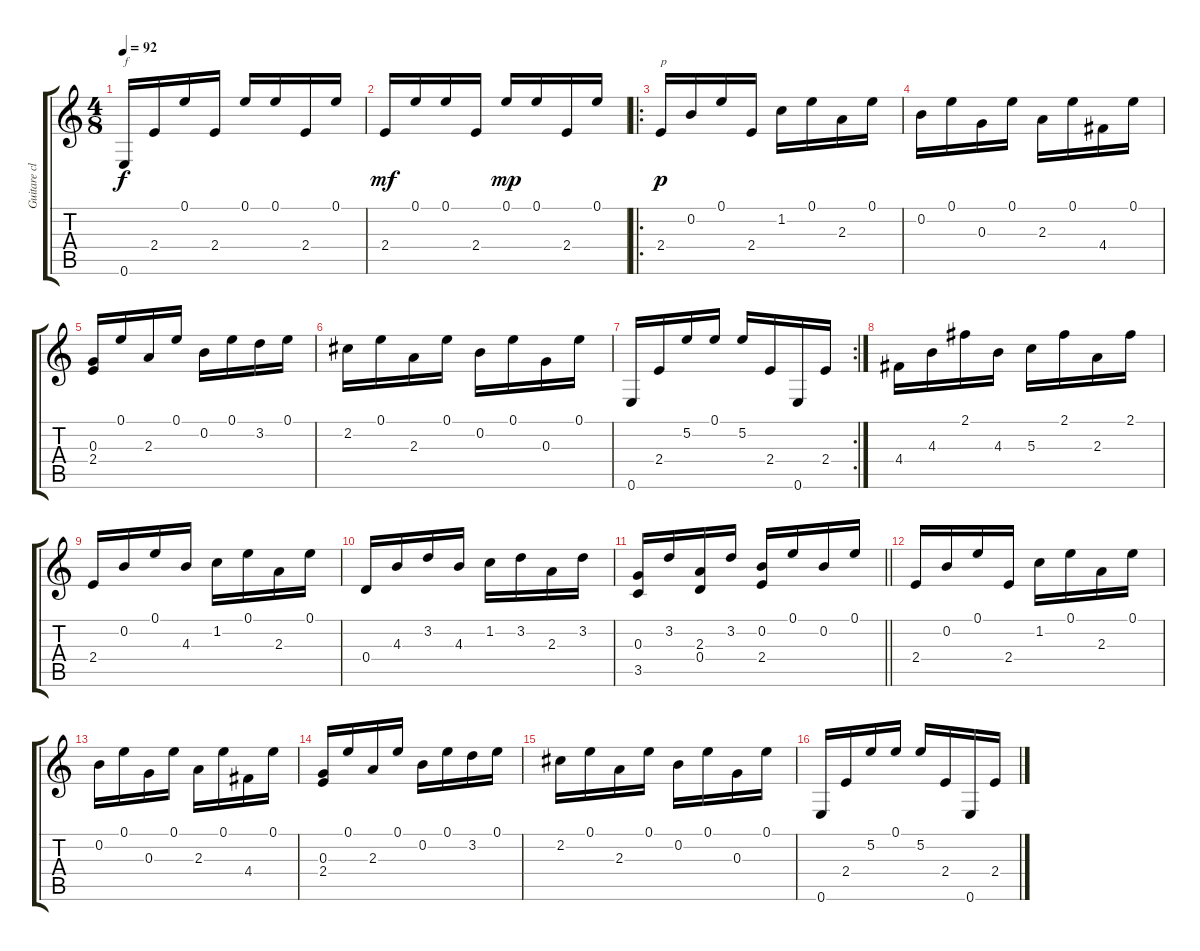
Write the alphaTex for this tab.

\track ("Guitare classique" "Guitare cl") {instrument acousticguitarnylon}
\staff {score tabs}
\tuning (E4 B3 G3 D3 A2 E2) {hide}
\ts (4 8)
\tempo 92
\clef g2
\ks c
0.6.16{txt "f" dy f} 2.4.16 0.1.16 2.4.16 0.1.16 0.1.16 2.4.16 0.1.16 |
2.4.16{dy mf} 0.1.16 0.1.16 2.4.16 0.1.16{dy mp} 0.1.16 2.4.16 0.1.16 |
\ro
2.4.16{txt "p" dy p} 0.2.16 0.1.16 2.4.16 1.2.16 0.1.16 2.3.16 0.1.16 |
0.2.16 0.1.16 0.3.16 0.1.16 2.3.16 0.1.16 4.4.16 0.1.16 |
(0.3 2.4).16 0.1.16 2.3.16 0.1.16 0.2.16 0.1.16 3.2.16 0.1.16 |
2.2.16 0.1.16 2.3.16 0.1.16 0.2.16 0.1.16 0.3.16 0.1.16 |
\rc 2
0.6.16 2.4.16 5.2.16 0.1.16 5.2.16 2.4.16 0.6.16 2.4.16 |
4.4.16 4.3.16 2.1.16 4.3.16 5.3.16 2.1.16 2.3.16 2.1.16 |
2.4.16 0.2.16 0.1.16 4.3.16 1.2.16 0.1.16 2.3.16 0.1.16 |
0.4.16 4.3.16 3.2.16 4.3.16 1.2.16 3.2.16 2.3.16 3.2.16 |
\barLineRight lightlight
(0.3 3.5).16 3.2.16 (2.3 0.4).16 3.2.16 (0.2 2.4).16 0.1.16 0.2.16 0.1.16 |
2.4.16 0.2.16 0.1.16 2.4.16 1.2.16 0.1.16 2.3.16 0.1.16 |
0.2.16 0.1.16 0.3.16 0.1.16 2.3.16 0.1.16 4.4.16 0.1.16 |
(0.3 2.4).16 0.1.16 2.3.16 0.1.16 0.2.16 0.1.16 3.2.16 0.1.16 |
2.2.16 0.1.16 2.3.16 0.1.16 0.2.16 0.1.16 0.3.16 0.1.16 |
0.6.16 2.4.16 5.2.16 0.1.16 5.2.16 2.4.16 0.6.16 2.4.16
